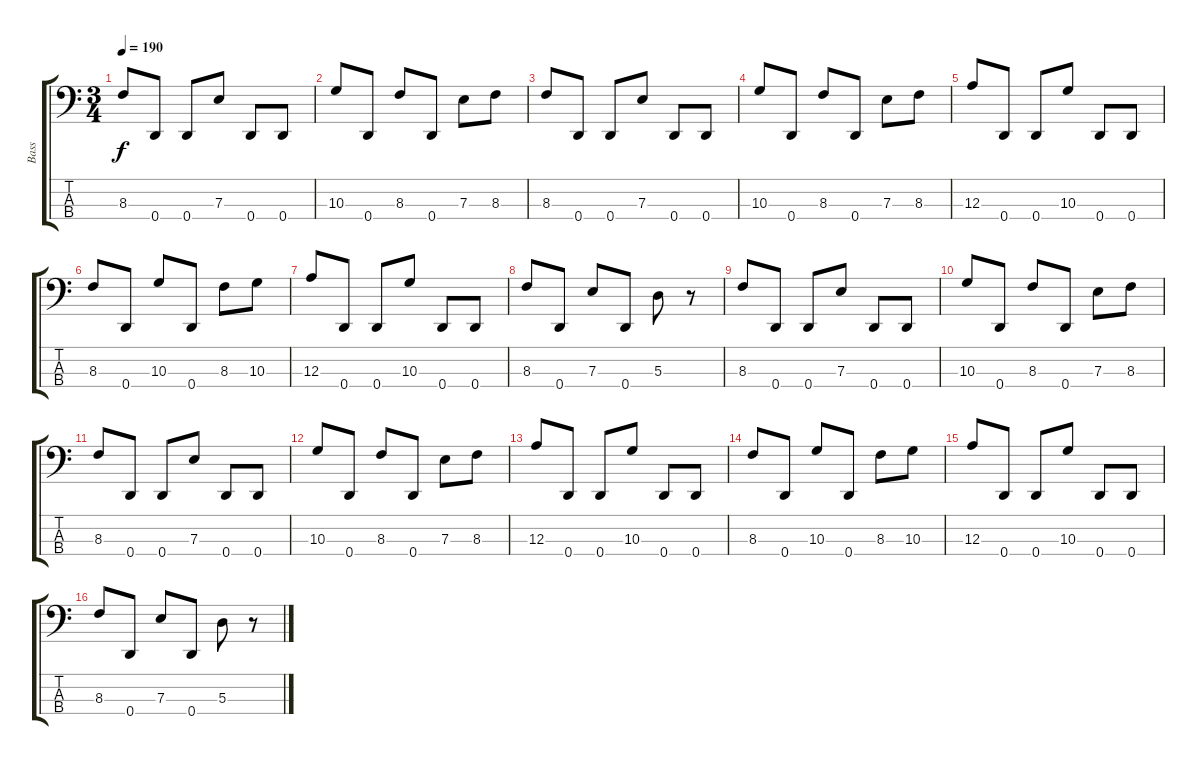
\track ("Bass" "Bass") {instrument electricbassfinger}
\staff {score tabs}
\tuning (G2 D2 A1 D1) {hide}
\ts (3 4)
\tempo 190
\clef f4
\ks c
8.3.8{dy f} 0.4.8 0.4.8 7.3.8 0.4.8 0.4.8 |
10.3.8 0.4.8 8.3.8 0.4.8 7.3.8 8.3.8 |
8.3.8 0.4.8 0.4.8 7.3.8 0.4.8 0.4.8 |
10.3.8 0.4.8 8.3.8 0.4.8 7.3.8 8.3.8 |
12.3.8 0.4.8 0.4.8 10.3.8 0.4.8 0.4.8 |
8.3.8 0.4.8 10.3.8 0.4.8 8.3.8 10.3.8 |
12.3.8 0.4.8 0.4.8 10.3.8 0.4.8 0.4.8 |
8.3.8 0.4.8 7.3.8 0.4.8 5.3.8 r.8 |
8.3.8 0.4.8 0.4.8 7.3.8 0.4.8 0.4.8 |
10.3.8 0.4.8 8.3.8 0.4.8 7.3.8 8.3.8 |
8.3.8 0.4.8 0.4.8 7.3.8 0.4.8 0.4.8 |
10.3.8 0.4.8 8.3.8 0.4.8 7.3.8 8.3.8 |
12.3.8 0.4.8 0.4.8 10.3.8 0.4.8 0.4.8 |
8.3.8 0.4.8 10.3.8 0.4.8 8.3.8 10.3.8 |
12.3.8 0.4.8 0.4.8 10.3.8 0.4.8 0.4.8 |
8.3.8 0.4.8 7.3.8 0.4.8 5.3.8 r.8
